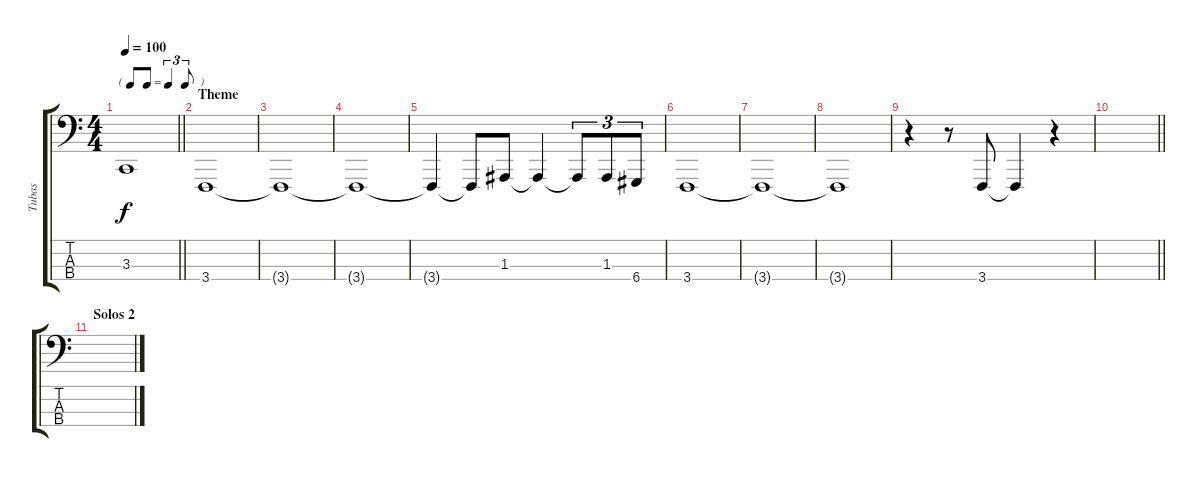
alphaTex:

\track ("Tubas" "Tubas") {instrument tuba}
\staff {score tabs}
\tuning (G2 D2 A1 D1) {hide}
\ts (4 4)
\tf triplet8th
\tempo 100
\clef f4
\barLineRight lightlight
\ks c
3.3.1{dy f} |
\section ("" "Theme")
3.4.1 |
3.4{t}.1 |
3.4{t}.1 |
3.4{t}.4 3.4{t}.8 1.3.8 1.3{t}.4 1.3{t}.8{tu (3 2)} 1.3.8{tu (3 2)} 6.4.8{tu (3 2)} |
3.4.1 |
3.4{t}.1 |
3.4{t}.1 |
r.4 r.8 3.4.8 3.4{t}.4 r.4 |
\barLineRight lightlight
|
\section ("" "Solos 2")
